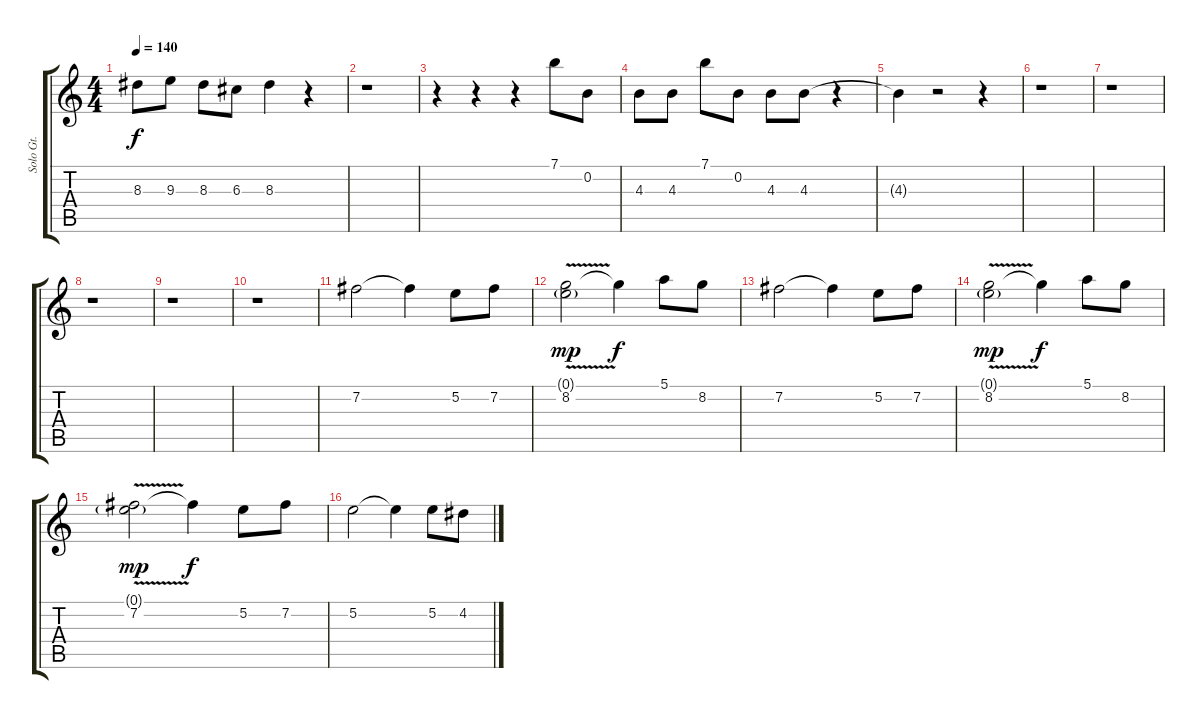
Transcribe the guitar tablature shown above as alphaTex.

\track ("Solo Gt." "Solo Gt.") {instrument distortionguitar}
\staff {score tabs}
\tuning (E4 B3 G3 D3 A2 E2) {hide}
\ts (4 4)
\tempo 140
\clef g2
\ks c
8.3.8{dy f} 9.3.8 8.3.8 6.3.8 8.3.4 r.4 |
r.1 |
r.4 r.4 r.4 7.1.8{volume 12 instrument distortionguitar} 0.2.8 |
4.3.8 4.3.8 7.1.8 0.2.8 4.3.8 4.3.8 r.4 |
4.3{t}.4 r.2 r.4 |
r.1 |
r.1 |
r.1 |
r.1 |
r.1 |
7.2.2{volume 11 instrument distortionguitar} 7.2{t}.4 5.2.8 7.2.8 |
(0.1{v g} 8.2).2{dy mp} 8.2{t}.4{dy f} 5.1.8 8.2.8 |
7.2.2 7.2{t}.4 5.2.8 7.2.8 |
(0.1{v g} 8.2).2{dy mp} 8.2{t}.4{dy f} 5.1.8 8.2.8 |
(0.1{v g} 7.2).2{dy mp} 7.2{t}.4{dy f} 5.2.8 7.2.8 |
5.2.2 5.2{t}.4 5.2.8 4.2.8
